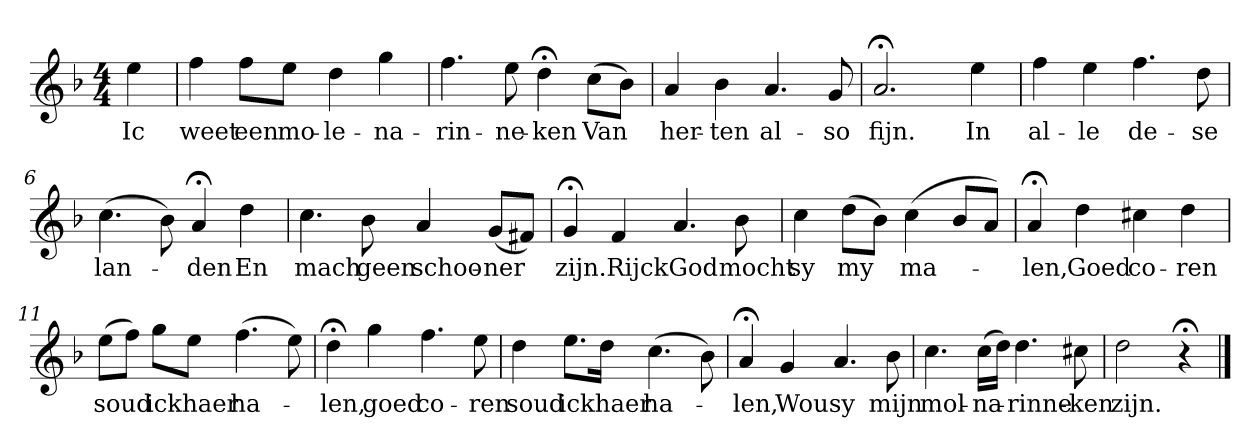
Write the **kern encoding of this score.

**kern	**text
*part1	*part1
*staff1	*staff1
*k[b-]	*
*d:	*
*M4/4	*
*MM120	*
=	=
4ee	Ic
=1	=1
4ff	weet
8ffL	een
8eeJ	mo-
4dd	-le-
4gg	-na-
=2	=2
4.ff	-rin-
8ee	-ne-
4dd;<	-ken
(8ccL	Van
8b-J)	.
=3	=3
4a	her-
4b-	-ten
4.a	al-
8g	-so
=4	=4
2.a;<	fijn.
4ee	In
=5	=5
4ff	al-
4ee	-le
4.ff	de-
8dd	-se
=6	=6
(4.cc	lan-
8b-)	.
4a;<	-den
4dd	En
=7	=7
4.cc	mach
8b-	geen
4a	schoo-
(8gL	-ner
8f#XJ)	.
=8	=8
4g;<	zijn.
4f	Rijck
4.a	God
8b-	mocht
=9	=9
4cc	sy
(8ddL	my
8b-J)	.
(4cc	ma-
8b-L	.
8aJ)	.
=10	=10
4a;<	-len,
4dd	Goed
4cc#X	co-
4dd	-ren
=11	=11
(8eeL	soud
8ffJ)	.
8ggL	ick
8eeJ	haer
(4.ff	ha-
8ee)	.
=12	=12
4dd;<	-len,
4gg	goed
4.ff	co-
8ee	-ren
=13	=13
4dd	soud
8.eeL	ick
16ddJk	haer
(4.cc	ha-
8b-)	.
=14	=14
4a;<	-len,
4g	Wou
4.a	sy
8b-	mijn
=15	=15
4.cc	mol-
(16ccLL	-na-
16ddJJ)	.
4.dd	-rinne-
8cc#X	-ken
=16	=16
2dd	zijn.
4r;<	.
==	==
*-	*-
